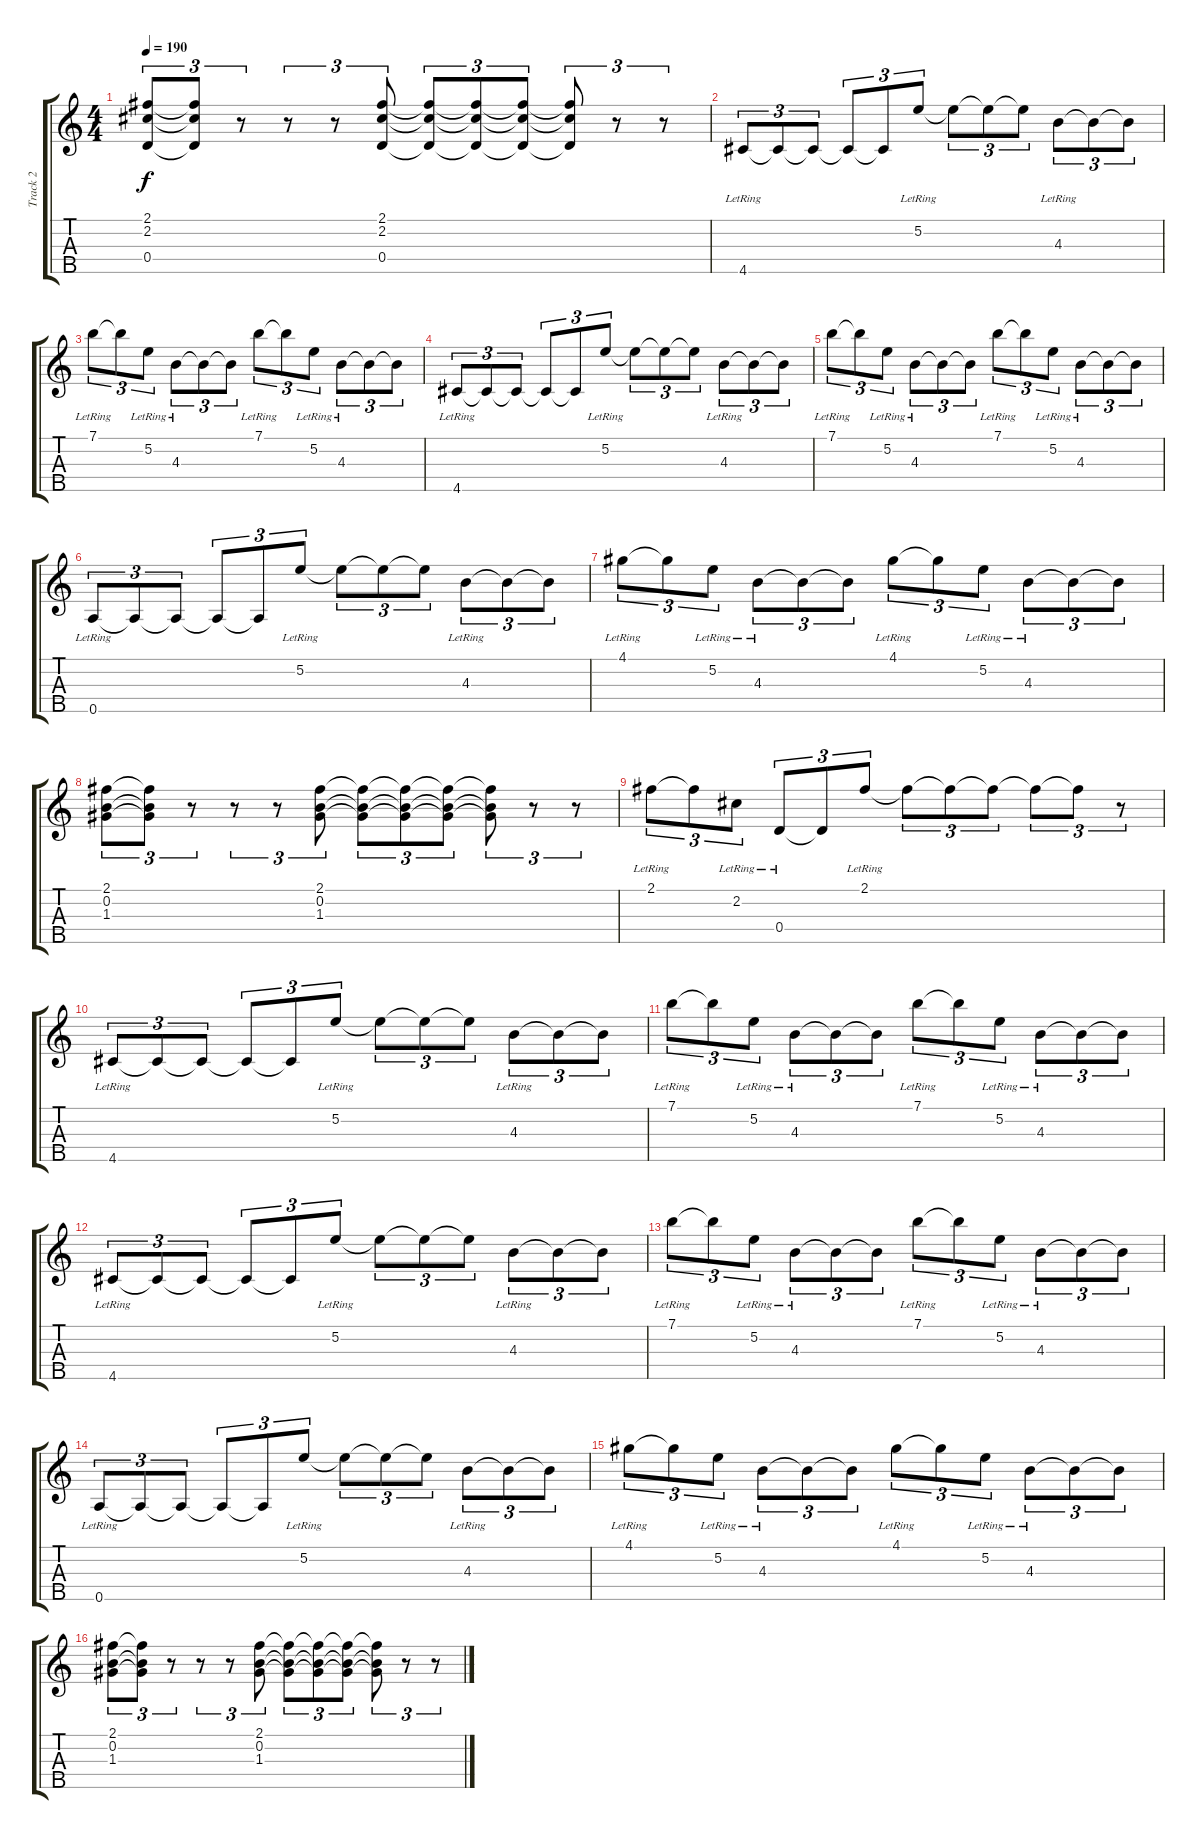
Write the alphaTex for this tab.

\track ("Track 2" "Track 2") {instrument electricguitarjazz}
\staff {score tabs}
\tuning (E4 B3 G3 D3 A2) {hide}
\ts (4 4)
\tempo 190
\clef g2
\ks c
(2.1 2.2 0.4).8{tu (3 2) dy f} (2.1{t} 2.2{t} 0.4{t}).8{tu (3 2)} r.8{tu (3 2)} r.8{tu (3 2)} r.8{tu (3 2)} (2.1 2.2 0.4).8{tu (3 2)} (2.1{t} 2.2{t} 0.4{t}).8{tu (3 2)} (2.1{t} 2.2{t} 0.4{t}).8{tu (3 2)} (2.1{t} 2.2{t} 0.4{t}).8{tu (3 2)} (2.1{t} 2.2{t} 0.4{t}).8{tu (3 2)} r.8{tu (3 2)} r.8{tu (3 2)} |
4.5{lr}.8{tu (3 2)} 4.5{t}.8{tu (3 2)} 4.5{t}.8{tu (3 2)} 4.5{t}.8{tu (3 2)} 4.5{t}.8{tu (3 2)} 5.2{lr}.8{tu (3 2)} 5.2{t}.8{tu (3 2)} 5.2{t}.8{tu (3 2)} 5.2{t}.8{tu (3 2)} 4.3{lr}.8{tu (3 2)} 4.3{t}.8{tu (3 2)} 4.3{t}.8{tu (3 2)} |
7.1{lr}.8{tu (3 2)} 7.1{t}.8{tu (3 2)} 5.2{lr}.8{tu (3 2)} 4.3{lr}.8{tu (3 2)} 4.3{t}.8{tu (3 2)} 4.3{t}.8{tu (3 2)} 7.1{lr}.8{tu (3 2)} 7.1{t}.8{tu (3 2)} 5.2{lr}.8{tu (3 2)} 4.3{lr}.8{tu (3 2)} 4.3{t}.8{tu (3 2)} 4.3{t}.8{tu (3 2)} |
4.5{lr}.8{tu (3 2)} 4.5{t}.8{tu (3 2)} 4.5{t}.8{tu (3 2)} 4.5{t}.8{tu (3 2)} 4.5{t}.8{tu (3 2)} 5.2{lr}.8{tu (3 2)} 5.2{t}.8{tu (3 2)} 5.2{t}.8{tu (3 2)} 5.2{t}.8{tu (3 2)} 4.3{lr}.8{tu (3 2)} 4.3{t}.8{tu (3 2)} 4.3{t}.8{tu (3 2)} |
7.1{lr}.8{tu (3 2)} 7.1{t}.8{tu (3 2)} 5.2{lr}.8{tu (3 2)} 4.3{lr}.8{tu (3 2)} 4.3{t}.8{tu (3 2)} 4.3{t}.8{tu (3 2)} 7.1{lr}.8{tu (3 2)} 7.1{t}.8{tu (3 2)} 5.2{lr}.8{tu (3 2)} 4.3{lr}.8{tu (3 2)} 4.3{t}.8{tu (3 2)} 4.3{t}.8{tu (3 2)} |
0.5{lr}.8{tu (3 2)} 0.5{t}.8{tu (3 2)} 0.5{t}.8{tu (3 2)} 0.5{t}.8{tu (3 2)} 0.5{t}.8{tu (3 2)} 5.2{lr}.8{tu (3 2)} 5.2{t}.8{tu (3 2)} 5.2{t}.8{tu (3 2)} 5.2{t}.8{tu (3 2)} 4.3{lr}.8{tu (3 2)} 4.3{t}.8{tu (3 2)} 4.3{t}.8{tu (3 2)} |
4.1{lr}.8{tu (3 2)} 4.1{t}.8{tu (3 2)} 5.2{lr}.8{tu (3 2)} 4.3{lr}.8{tu (3 2)} 4.3{t}.8{tu (3 2)} 4.3{t}.8{tu (3 2)} 4.1{lr}.8{tu (3 2)} 4.1{t}.8{tu (3 2)} 5.2{lr}.8{tu (3 2)} 4.3{lr}.8{tu (3 2)} 4.3{t}.8{tu (3 2)} 4.3{t}.8{tu (3 2)} |
(2.1 0.2 1.3).8{tu (3 2)} (2.1{t} 0.2{t} 1.3{t}).8{tu (3 2)} r.8{tu (3 2)} r.8{tu (3 2)} r.8{tu (3 2)} (2.1 0.2 1.3).8{tu (3 2)} (2.1{t} 0.2{t} 1.3{t}).8{tu (3 2)} (2.1{t} 0.2{t} 1.3{t}).8{tu (3 2)} (2.1{t} 0.2{t} 1.3{t}).8{tu (3 2)} (2.1{t} 0.2{t} 1.3{t}).8{tu (3 2)} r.8{tu (3 2)} r.8{tu (3 2)} |
2.1{lr}.8{tu (3 2)} 2.1{t}.8{tu (3 2)} 2.2{lr}.8{tu (3 2)} 0.4{lr}.8{tu (3 2)} 0.4{t}.8{tu (3 2)} 2.1{lr}.8{tu (3 2)} 2.1{t}.8{tu (3 2)} 2.1{t}.8{tu (3 2)} 2.1{t}.8{tu (3 2)} 2.1{t}.8{tu (3 2)} 2.1{t}.8{tu (3 2)} r.8{tu (3 2)} |
4.5{lr}.8{tu (3 2)} 4.5{t}.8{tu (3 2)} 4.5{t}.8{tu (3 2)} 4.5{t}.8{tu (3 2)} 4.5{t}.8{tu (3 2)} 5.2{lr}.8{tu (3 2)} 5.2{t}.8{tu (3 2)} 5.2{t}.8{tu (3 2)} 5.2{t}.8{tu (3 2)} 4.3{lr}.8{tu (3 2)} 4.3{t}.8{tu (3 2)} 4.3{t}.8{tu (3 2)} |
7.1{lr}.8{tu (3 2)} 7.1{t}.8{tu (3 2)} 5.2{lr}.8{tu (3 2)} 4.3{lr}.8{tu (3 2)} 4.3{t}.8{tu (3 2)} 4.3{t}.8{tu (3 2)} 7.1{lr}.8{tu (3 2)} 7.1{t}.8{tu (3 2)} 5.2{lr}.8{tu (3 2)} 4.3{lr}.8{tu (3 2)} 4.3{t}.8{tu (3 2)} 4.3{t}.8{tu (3 2)} |
4.5{lr}.8{tu (3 2)} 4.5{t}.8{tu (3 2)} 4.5{t}.8{tu (3 2)} 4.5{t}.8{tu (3 2)} 4.5{t}.8{tu (3 2)} 5.2{lr}.8{tu (3 2)} 5.2{t}.8{tu (3 2)} 5.2{t}.8{tu (3 2)} 5.2{t}.8{tu (3 2)} 4.3{lr}.8{tu (3 2)} 4.3{t}.8{tu (3 2)} 4.3{t}.8{tu (3 2)} |
7.1{lr}.8{tu (3 2)} 7.1{t}.8{tu (3 2)} 5.2{lr}.8{tu (3 2)} 4.3{lr}.8{tu (3 2)} 4.3{t}.8{tu (3 2)} 4.3{t}.8{tu (3 2)} 7.1{lr}.8{tu (3 2)} 7.1{t}.8{tu (3 2)} 5.2{lr}.8{tu (3 2)} 4.3{lr}.8{tu (3 2)} 4.3{t}.8{tu (3 2)} 4.3{t}.8{tu (3 2)} |
0.5{lr}.8{tu (3 2)} 0.5{t}.8{tu (3 2)} 0.5{t}.8{tu (3 2)} 0.5{t}.8{tu (3 2)} 0.5{t}.8{tu (3 2)} 5.2{lr}.8{tu (3 2)} 5.2{t}.8{tu (3 2)} 5.2{t}.8{tu (3 2)} 5.2{t}.8{tu (3 2)} 4.3{lr}.8{tu (3 2)} 4.3{t}.8{tu (3 2)} 4.3{t}.8{tu (3 2)} |
4.1{lr}.8{tu (3 2)} 4.1{t}.8{tu (3 2)} 5.2{lr}.8{tu (3 2)} 4.3{lr}.8{tu (3 2)} 4.3{t}.8{tu (3 2)} 4.3{t}.8{tu (3 2)} 4.1{lr}.8{tu (3 2)} 4.1{t}.8{tu (3 2)} 5.2{lr}.8{tu (3 2)} 4.3{lr}.8{tu (3 2)} 4.3{t}.8{tu (3 2)} 4.3{t}.8{tu (3 2)} |
(2.1 0.2 1.3).8{tu (3 2)} (2.1{t} 0.2{t} 1.3{t}).8{tu (3 2)} r.8{tu (3 2)} r.8{tu (3 2)} r.8{tu (3 2)} (2.1 0.2 1.3).8{tu (3 2)} (2.1{t} 0.2{t} 1.3{t}).8{tu (3 2)} (2.1{t} 0.2{t} 1.3{t}).8{tu (3 2)} (2.1{t} 0.2{t} 1.3{t}).8{tu (3 2)} (2.1{t} 0.2{t} 1.3{t}).8{tu (3 2)} r.8{tu (3 2)} r.8{tu (3 2)}
